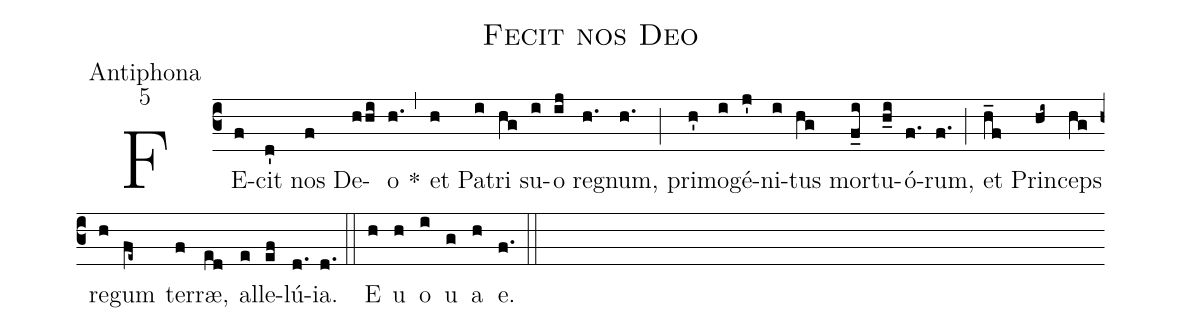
name:Fecit nos Deo;
office-part:Antiphona;
mode:5;
%%
(c3) FE(f)cit(d') nos(f) De(hhi)o(h.) *(,) et(h) Pa(i)tri(hg) su(i)o(ij) re(h.)gnum,(h.) (;) pri(h')mo(i)gé(j')ni(i)tus(hg) mor(f_i)tu(h_i)ó(f.)rum,(f.) (;) et(h_f) Prin(hi~)ceps(hg) re(h)gum(fe~) ter(f)ræ,(ed) al(e)le(ef)lú(d.)ia.(d.) (::) E(h) u(h) o(i) u(g) a(h) e.(f.) (::)
